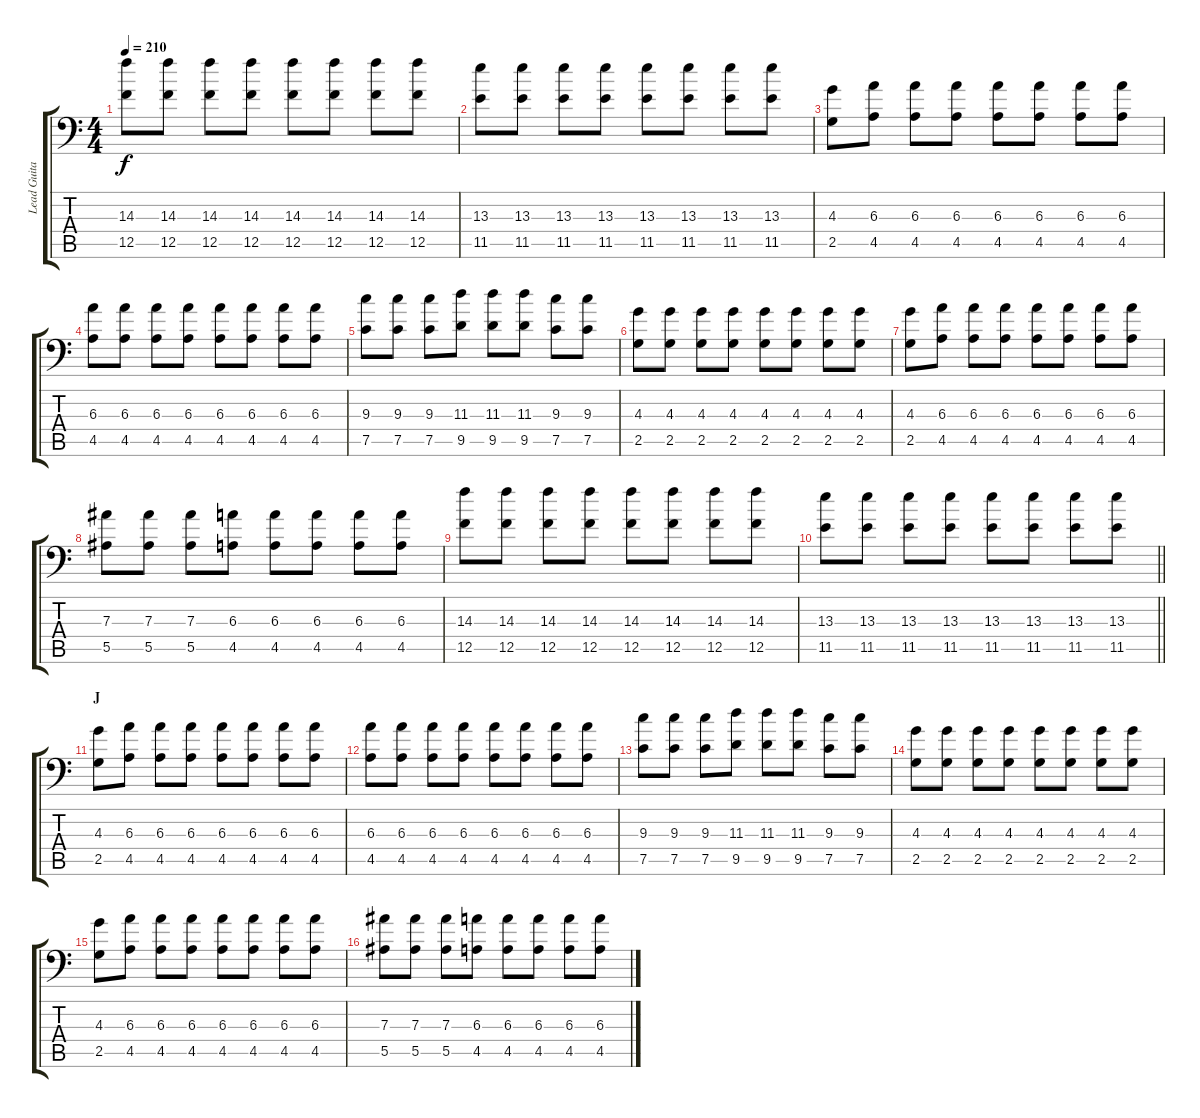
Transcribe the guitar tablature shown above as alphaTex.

\track ("Lead Guitar: Michael Bujaki" "Lead Guita") {instrument overdrivenguitar}
\staff {score tabs}
\tuning (C4 G3 Eb3 Bb2 F2 Bb1) {hide}
\ts (4 4)
\tempo 210
\clef f4
\ks c
(14.3 12.5).8{dy f} (14.3 12.5).8 (14.3 12.5).8 (14.3 12.5).8 (14.3 12.5).8 (14.3 12.5).8 (14.3 12.5).8 (14.3 12.5).8 |
(13.3 11.5).8 (13.3 11.5).8 (13.3 11.5).8 (13.3 11.5).8 (13.3 11.5).8 (13.3 11.5).8 (13.3 11.5).8 (13.3 11.5).8 |
(4.3 2.5).8 (6.3 4.5).8 (6.3 4.5).8 (6.3 4.5).8 (6.3 4.5).8 (6.3 4.5).8 (6.3 4.5).8 (6.3 4.5).8 |
(6.3 4.5).8 (6.3 4.5).8 (6.3 4.5).8 (6.3 4.5).8 (6.3 4.5).8 (6.3 4.5).8 (6.3 4.5).8 (6.3 4.5).8 |
(9.3 7.5).8 (9.3 7.5).8 (9.3 7.5).8 (11.3 9.5).8 (11.3 9.5).8 (11.3 9.5).8 (9.3 7.5).8 (9.3 7.5).8 |
(4.3 2.5).8 (4.3 2.5).8 (4.3 2.5).8 (4.3 2.5).8 (4.3 2.5).8 (4.3 2.5).8 (4.3 2.5).8 (4.3 2.5).8 |
(4.3 2.5).8 (6.3 4.5).8 (6.3 4.5).8 (6.3 4.5).8 (6.3 4.5).8 (6.3 4.5).8 (6.3 4.5).8 (6.3 4.5).8 |
(7.3 5.5).8 (7.3 5.5).8 (7.3 5.5).8 (6.3 4.5).8 (6.3 4.5).8 (6.3 4.5).8 (6.3 4.5).8 (6.3 4.5).8 |
(14.3 12.5).8 (14.3 12.5).8 (14.3 12.5).8 (14.3 12.5).8 (14.3 12.5).8 (14.3 12.5).8 (14.3 12.5).8 (14.3 12.5).8 |
\barLineRight lightlight
(13.3 11.5).8 (13.3 11.5).8 (13.3 11.5).8 (13.3 11.5).8 (13.3 11.5).8 (13.3 11.5).8 (13.3 11.5).8 (13.3 11.5).8 |
\section ("" "J")
(4.3 2.5).8 (6.3 4.5).8 (6.3 4.5).8 (6.3 4.5).8 (6.3 4.5).8 (6.3 4.5).8 (6.3 4.5).8 (6.3 4.5).8 |
(6.3 4.5).8 (6.3 4.5).8 (6.3 4.5).8 (6.3 4.5).8 (6.3 4.5).8 (6.3 4.5).8 (6.3 4.5).8 (6.3 4.5).8 |
(9.3 7.5).8 (9.3 7.5).8 (9.3 7.5).8 (11.3 9.5).8 (11.3 9.5).8 (11.3 9.5).8 (9.3 7.5).8 (9.3 7.5).8 |
(4.3 2.5).8 (4.3 2.5).8 (4.3 2.5).8 (4.3 2.5).8 (4.3 2.5).8 (4.3 2.5).8 (4.3 2.5).8 (4.3 2.5).8 |
(4.3 2.5).8 (6.3 4.5).8 (6.3 4.5).8 (6.3 4.5).8 (6.3 4.5).8 (6.3 4.5).8 (6.3 4.5).8 (6.3 4.5).8 |
(7.3 5.5).8 (7.3 5.5).8 (7.3 5.5).8 (6.3 4.5).8 (6.3 4.5).8 (6.3 4.5).8 (6.3 4.5).8 (6.3 4.5).8
